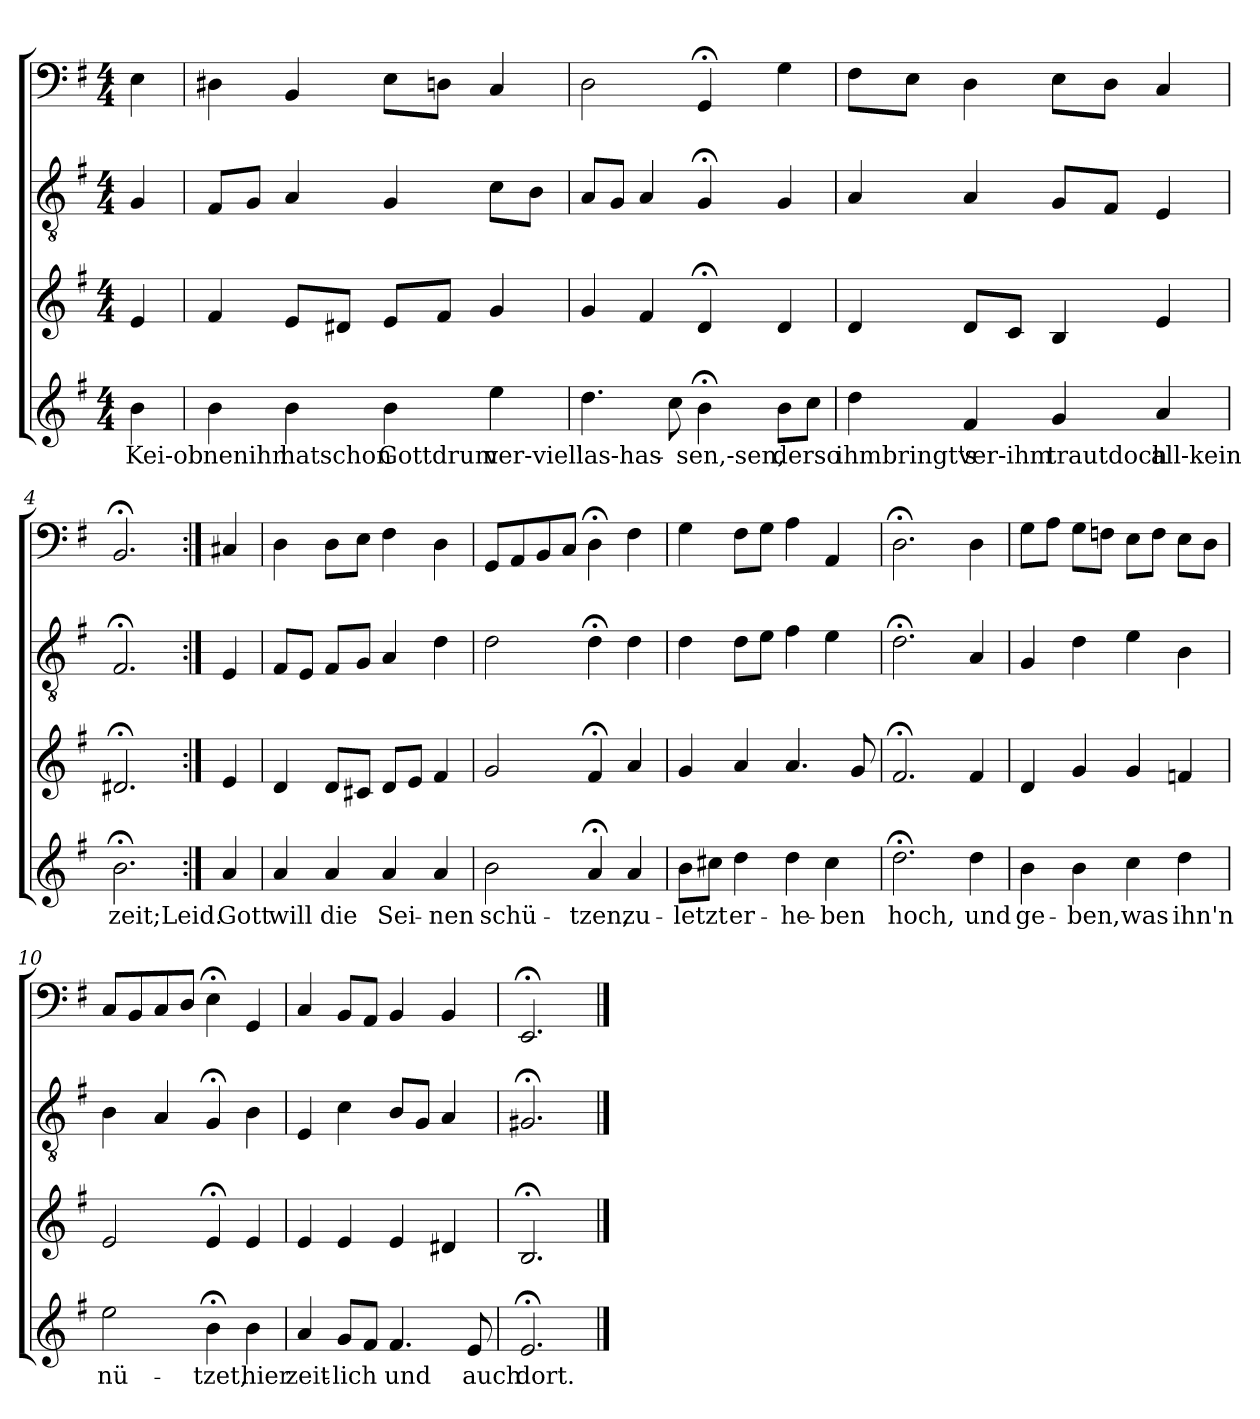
**kern	**text	**kern	**kern	**kern
*part4	*part4	*part3	*part2	*part1
*staff4	*staff4	*staff3	*staff2	*staff1
*clefG2	*	*clefG2	*clefGv2	*clefF4
*k[f#]	*	*k[f#]	*k[f#]	*k[f#]
*G:	*	*G:	*G:	*G:
*M4/4	*	*M4/4	*M4/4	*M4/4
=	=	=	=	=
4b\	Kei-ob	4e/	4G/	4E\
=1	=1	=1	=1	=1
4b\	-nenihn	4f#/	8F#/L	4D#X\
.	.	.	8G/J	.
4b\	hatschon	8e/L	4A/	4BB/
.	.	8d#X/J	.	.
4b\	Gottdrum	8e/L	4G/	8E\L
.	.	8f#/J	.	8Dn\J
4ee\	ver-viel'	4g/	8c\L	4C/
.	.	.	8B\J	.
=2	=2	=2	=2	=2
4.dd\	-las-has-	4g/	8A/L	2D\
.	.	.	8G/J	.
.	.	4f#/	4A/	.
8cc\	.	.	.	.
4b;<\	-sen,-sen,	4d;</	4G;</	4GG;</
8b\L	derso	4d/	4G/	4G\
8cc\J	.	.	.	.
=3	=3	=3	=3	=3
4dd\	ihmbringt's	4d/	4A/	8F#\L
.	.	.	.	8E\J
4f#/	ver-ihm	8d/L	4A/	4D\
.	.	8c/J	.	.
4g/	-trautdoch	4B/	8G/L	8E\L
.	.	.	8F#/J	8D\J
4a/	all-kein	4e/	4E/	4C/
=4	=4	=4	=4	=4
2.b;<\	-zeit;Leid.	2.d#X;</	2.F#;</	2.BB;</
=:|!	=:|!	=:|!	=:|!	=:|!
4a/	Gott	4e/	4E/	4C#X/
=5	=5	=5	=5	=5
4a/	will	4d/	8F#/L	4D\
.	.	.	8E/J	.
4a/	die	8d/L	8F#/L	8D\L
.	.	8c#X/J	8G/J	8E\J
4a/	Sei-	8d/L	4A/	4F#\
.	.	8e/J	.	.
4a/	-nen	4f#/	4d\	4D\
=6	=6	=6	=6	=6
2b\	schü-	2g/	2d\	8GG/L
.	.	.	.	8AA/
.	.	.	.	8BB/
.	.	.	.	8C/J
4a;</	-tzen,	4f#;</	4d;<\	4D;<\
4a/	zu-	4a/	4d\	4F#\
=7	=7	=7	=7	=7
8b\L	-letzt	4g/	4d\	4G\
8cc#X\J	.	.	.	.
4dd\	er-	4a/	8d\L	8F#\L
.	.	.	8e\J	8G\J
4dd\	-he-	4.a/	4f#\	4A\
4cc#\	-ben	.	4e\	4AA/
.	.	8g/	.	.
=8	=8	=8	=8	=8
2.dd;<\	hoch,	2.f#;</	2.d;<\	2.D;<\
4dd\	und	4f#/	4A/	4D\
=9	=9	=9	=9	=9
4b\	ge-	4d/	4G/	8G\L
.	.	.	.	8A\J
4b\	-ben,	4g/	4d\	8G\L
.	.	.	.	8Fn\J
4cc\	was	4g/	4e\	8E\L
.	.	.	.	8F\J
4dd\	ihn'n	4fn/	4B\	8E\L
.	.	.	.	8D\J
=10	=10	=10	=10	=10
2ee\	nü-	2e/	4B\	8C/L
.	.	.	.	8BB/
.	.	.	4A/	8C/
.	.	.	.	8D/J
4b;<\	-tzet,	4e;</	4G;</	4E;<\
4b\	hier	4e/	4B\	4GG/
=11	=11	=11	=11	=11
4a/	zeit-	4e/	4E/	4C/
8g/L	-lich	4e/	4c\	8BB/L
8f#/J	.	.	.	8AA/J
4.f#/	und	4e/	8B/L	4BB/
.	.	.	8G/J	.
.	.	4d#X/	4A/	4BB/
8e/	auch	.	.	.
=12	=12	=12	=12	=12
2.e;</	dort.	2.B;</	2.G#X;</	2.EE;</
==	==	==	==	==
*-	*-	*-	*-	*-
